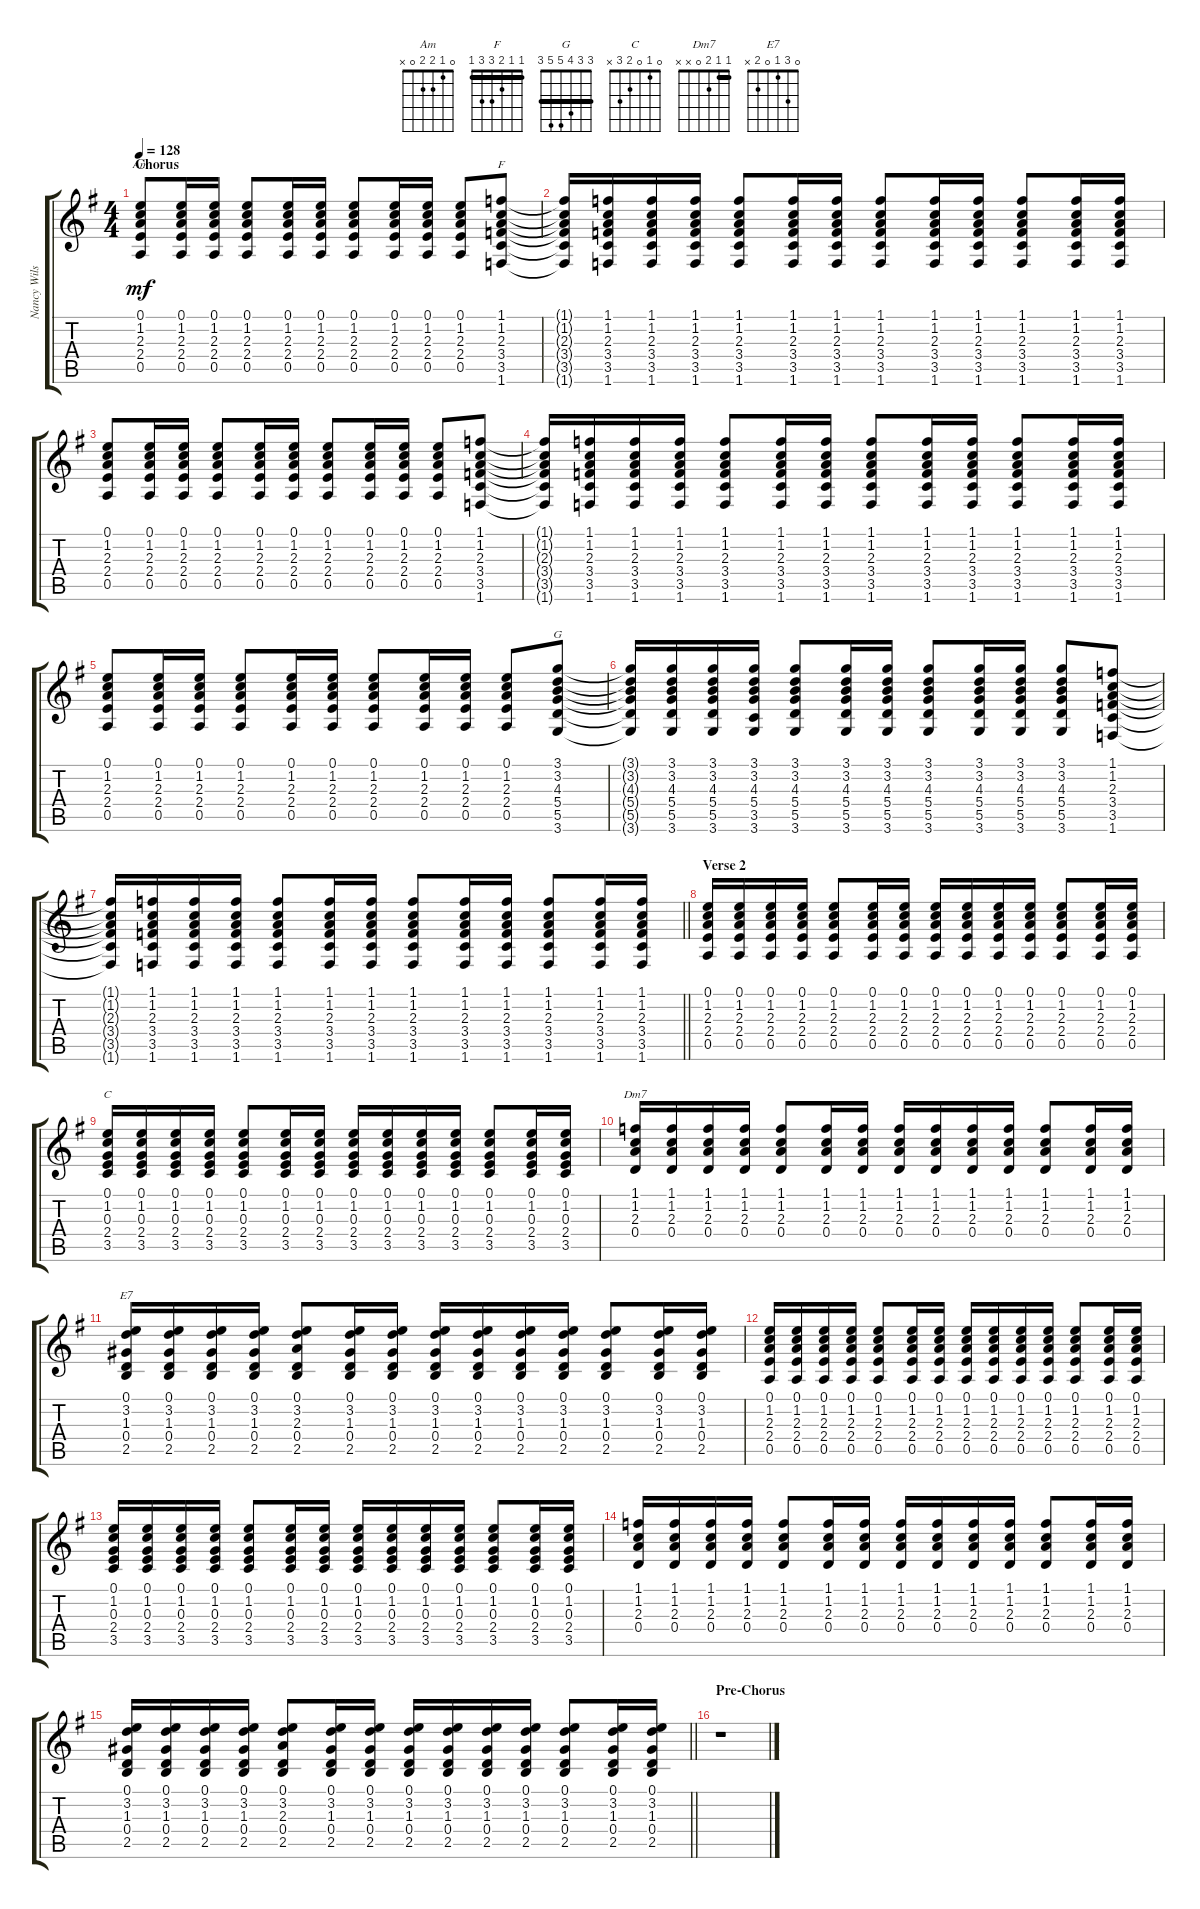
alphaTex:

\track ("Nancy Wilson" "Nancy Wils") {instrument acousticguitarsteel}
\staff {score tabs}
\tuning (E4 B3 G3 D3 A2 E2) {hide}
\chord ("Am" 0 1 2 2 0 x)
\chord ("F" 1 1 2 3 3 1) {barre 1}
\chord ("G" 3 3 4 5 5 3) {barre 3}
\chord ("C" 0 1 0 2 3 x)
\chord ("Dm7" 1 1 2 0 x x) {barre 1}
\chord ("E7" 0 3 1 0 2 x)
\ts (4 4)
\section ("" "Chorus")
\tempo 128
\clef g2
\ks g
(0.1 1.2 2.3 2.4 0.5).8{ch "Am" dy mf} (0.1 1.2 2.3 2.4 0.5).16 (0.1 1.2 2.3 2.4 0.5).16 (0.1 1.2 2.3 2.4 0.5).8 (0.1 1.2 2.3 2.4 0.5).16 (0.1 1.2 2.3 2.4 0.5).16 (0.1 1.2 2.3 2.4 0.5).8 (0.1 1.2 2.3 2.4 0.5).16 (0.1 1.2 2.3 2.4 0.5).16 (0.1 1.2 2.3 2.4 0.5).8 (1.1 1.2 2.3 3.4 3.5 1.6).8{ch "F"} |
(1.1{t} 1.2{t} 2.3{t} 3.4{t} 3.5{t} 1.6{t}).16 (1.1 1.2 2.3 3.4 3.5 1.6).16 (1.1 1.2 2.3 3.4 3.5 1.6).16 (1.1 1.2 2.3 3.4 3.5 1.6).16 (1.1 1.2 2.3 3.4 3.5 1.6).8 (1.1 1.2 2.3 3.4 3.5 1.6).16 (1.1 1.2 2.3 3.4 3.5 1.6).16 (1.1 1.2 2.3 3.4 3.5 1.6).8 (1.1 1.2 2.3 3.4 3.5 1.6).16 (1.1 1.2 2.3 3.4 3.5 1.6).16 (1.1 1.2 2.3 3.4 3.5 1.6).8 (1.1 1.2 2.3 3.4 3.5 1.6).16 (1.1 1.2 2.3 3.4 3.5 1.6).16 |
(0.1 1.2 2.3 2.4 0.5).8 (0.1 1.2 2.3 2.4 0.5).16 (0.1 1.2 2.3 2.4 0.5).16 (0.1 1.2 2.3 2.4 0.5).8 (0.1 1.2 2.3 2.4 0.5).16 (0.1 1.2 2.3 2.4 0.5).16 (0.1 1.2 2.3 2.4 0.5).8 (0.1 1.2 2.3 2.4 0.5).16 (0.1 1.2 2.3 2.4 0.5).16 (0.1 1.2 2.3 2.4 0.5).8 (1.1 1.2 2.3 3.4 3.5 1.6).8 |
(1.1{t} 1.2{t} 2.3{t} 3.4{t} 3.5{t} 1.6{t}).16 (1.1 1.2 2.3 3.4 3.5 1.6).16 (1.1 1.2 2.3 3.4 3.5 1.6).16 (1.1 1.2 2.3 3.4 3.5 1.6).16 (1.1 1.2 2.3 3.4 3.5 1.6).8 (1.1 1.2 2.3 3.4 3.5 1.6).16 (1.1 1.2 2.3 3.4 3.5 1.6).16 (1.1 1.2 2.3 3.4 3.5 1.6).8 (1.1 1.2 2.3 3.4 3.5 1.6).16 (1.1 1.2 2.3 3.4 3.5 1.6).16 (1.1 1.2 2.3 3.4 3.5 1.6).8 (1.1 1.2 2.3 3.4 3.5 1.6).16 (1.1 1.2 2.3 3.4 3.5 1.6).16 |
(0.1 1.2 2.3 2.4 0.5).8 (0.1 1.2 2.3 2.4 0.5).16 (0.1 1.2 2.3 2.4 0.5).16 (0.1 1.2 2.3 2.4 0.5).8 (0.1 1.2 2.3 2.4 0.5).16 (0.1 1.2 2.3 2.4 0.5).16 (0.1 1.2 2.3 2.4 0.5).8 (0.1 1.2 2.3 2.4 0.5).16 (0.1 1.2 2.3 2.4 0.5).16 (0.1 1.2 2.3 2.4 0.5).8 (3.1 3.2 4.3 5.4 5.5 3.6).8{ch "G"} |
(3.1{t} 3.2{t} 4.3{t} 5.4{t} 5.5{t} 3.6{t}).16 (3.1 3.2 4.3 5.4 5.5 3.6).16 (3.1 3.2 4.3 5.4 5.5 3.6).16 (3.1 3.2 4.3 5.4 3.5 3.6).16 (3.1 3.2 4.3 5.4 5.5 3.6).8 (3.1 3.2 4.3 5.4 5.5 3.6).16 (3.1 3.2 4.3 5.4 5.5 3.6).16 (3.1 3.2 4.3 5.4 5.5 3.6).8 (3.1 3.2 4.3 5.4 5.5 3.6).16 (3.1 3.2 4.3 5.4 5.5 3.6).16 (3.1 3.2 4.3 5.4 5.5 3.6).8 (1.1 1.2 2.3 3.4 3.5 1.6).8 |
\barLineRight lightlight
(1.1{t} 1.2{t} 2.3{t} 3.4{t} 3.5{t} 1.6{t}).16 (1.1 1.2 2.3 3.4 3.5 1.6).16 (1.1 1.2 2.3 3.4 3.5 1.6).16 (1.1 1.2 2.3 3.4 3.5 1.6).16 (1.1 1.2 2.3 3.4 3.5 1.6).8 (1.1 1.2 2.3 3.4 3.5 1.6).16 (1.1 1.2 2.3 3.4 3.5 1.6).16 (1.1 1.2 2.3 3.4 3.5 1.6).8 (1.1 1.2 2.3 3.4 3.5 1.6).16 (1.1 1.2 2.3 3.4 3.5 1.6).16 (1.1 1.2 2.3 3.4 3.5 1.6).8 (1.1 1.2 2.3 3.4 3.5 1.6).16 (1.1 1.2 2.3 3.4 3.5 1.6).16 |
\section ("" "Verse 2")
(0.1 1.2 2.3 2.4 0.5).16 (0.1 1.2 2.3 2.4 0.5).16 (0.1 1.2 2.3 2.4 0.5).16 (0.1 1.2 2.3 2.4 0.5).16 (0.1 1.2 2.3 2.4 0.5).8 (0.1 1.2 2.3 2.4 0.5).16 (0.1 1.2 2.3 2.4 0.5).16 (0.1 1.2 2.3 2.4 0.5).16 (0.1 1.2 2.3 2.4 0.5).16 (0.1 1.2 2.3 2.4 0.5).16 (0.1 1.2 2.3 2.4 0.5).16 (0.1 1.2 2.3 2.4 0.5).8 (0.1 1.2 2.3 2.4 0.5).16 (0.1 1.2 2.3 2.4 0.5).16 |
(0.1 1.2 0.3 2.4 3.5).16{ch "C"} (0.1 1.2 0.3 2.4 3.5).16 (0.1 1.2 0.3 2.4 3.5).16 (0.1 1.2 0.3 2.4 3.5).16 (0.1 1.2 0.3 2.4 3.5).8 (0.1 1.2 0.3 2.4 3.5).16 (0.1 1.2 0.3 2.4 3.5).16 (0.1 1.2 0.3 2.4 3.5).16 (0.1 1.2 0.3 2.4 3.5).16 (0.1 1.2 0.3 2.4 3.5).16 (0.1 1.2 0.3 2.4 3.5).16 (0.1 1.2 0.3 2.4 3.5).8 (0.1 1.2 0.3 2.4 3.5).16 (0.1 1.2 0.3 2.4 3.5).16 |
(1.1 1.2 2.3 0.4).16{ch "Dm7"} (1.1 1.2 2.3 0.4).16 (1.1 1.2 2.3 0.4).16 (1.1 1.2 2.3 0.4).16 (1.1 1.2 2.3 0.4).8 (1.1 1.2 2.3 0.4).16 (1.1 1.2 2.3 0.4).16 (1.1 1.2 2.3 0.4).16 (1.1 1.2 2.3 0.4).16 (1.1 1.2 2.3 0.4).16 (1.1 1.2 2.3 0.4).16 (1.1 1.2 2.3 0.4).8 (1.1 1.2 2.3 0.4).16 (1.1 1.2 2.3 0.4).16 |
(0.1 3.2 1.3 0.4 2.5).16{ch "E7"} (0.1 3.2 1.3 0.4 2.5).16 (0.1 3.2 1.3 0.4 2.5).16 (0.1 3.2 1.3 0.4 2.5).16 (0.1 3.2 2.3 0.4 2.5).8 (0.1 3.2 1.3 0.4 2.5).16 (0.1 3.2 1.3 0.4 2.5).16 (0.1 3.2 1.3 0.4 2.5).16 (0.1 3.2 1.3 0.4 2.5).16 (0.1 3.2 1.3 0.4 2.5).16 (0.1 3.2 1.3 0.4 2.5).16 (0.1 3.2 1.3 0.4 2.5).8 (0.1 3.2 1.3 0.4 2.5).16 (0.1 3.2 1.3 0.4 2.5).16 |
(0.1 1.2 2.3 2.4 0.5).16 (0.1 1.2 2.3 2.4 0.5).16 (0.1 1.2 2.3 2.4 0.5).16 (0.1 1.2 2.3 2.4 0.5).16 (0.1 1.2 2.3 2.4 0.5).8 (0.1 1.2 2.3 2.4 0.5).16 (0.1 1.2 2.3 2.4 0.5).16 (0.1 1.2 2.3 2.4 0.5).16 (0.1 1.2 2.3 2.4 0.5).16 (0.1 1.2 2.3 2.4 0.5).16 (0.1 1.2 2.3 2.4 0.5).16 (0.1 1.2 2.3 2.4 0.5).8 (0.1 1.2 2.3 2.4 0.5).16 (0.1 1.2 2.3 2.4 0.5).16 |
(0.1 1.2 0.3 2.4 3.5).16 (0.1 1.2 0.3 2.4 3.5).16 (0.1 1.2 0.3 2.4 3.5).16 (0.1 1.2 0.3 2.4 3.5).16 (0.1 1.2 0.3 2.4 3.5).8 (0.1 1.2 0.3 2.4 3.5).16 (0.1 1.2 0.3 2.4 3.5).16 (0.1 1.2 0.3 2.4 3.5).16 (0.1 1.2 0.3 2.4 3.5).16 (0.1 1.2 0.3 2.4 3.5).16 (0.1 1.2 0.3 2.4 3.5).16 (0.1 1.2 0.3 2.4 3.5).8 (0.1 1.2 0.3 2.4 3.5).16 (0.1 1.2 0.3 2.4 3.5).16 |
(1.1 1.2 2.3 0.4).16 (1.1 1.2 2.3 0.4).16 (1.1 1.2 2.3 0.4).16 (1.1 1.2 2.3 0.4).16 (1.1 1.2 2.3 0.4).8 (1.1 1.2 2.3 0.4).16 (1.1 1.2 2.3 0.4).16 (1.1 1.2 2.3 0.4).16 (1.1 1.2 2.3 0.4).16 (1.1 1.2 2.3 0.4).16 (1.1 1.2 2.3 0.4).16 (1.1 1.2 2.3 0.4).8 (1.1 1.2 2.3 0.4).16 (1.1 1.2 2.3 0.4).16 |
\barLineRight lightlight
(0.1 3.2 1.3 0.4 2.5).16 (0.1 3.2 1.3 0.4 2.5).16 (0.1 3.2 1.3 0.4 2.5).16 (0.1 3.2 1.3 0.4 2.5).16 (0.1 3.2 2.3 0.4 2.5).8 (0.1 3.2 1.3 0.4 2.5).16 (0.1 3.2 1.3 0.4 2.5).16 (0.1 3.2 1.3 0.4 2.5).16 (0.1 3.2 1.3 0.4 2.5).16 (0.1 3.2 1.3 0.4 2.5).16 (0.1 3.2 1.3 0.4 2.5).16 (0.1 3.2 1.3 0.4 2.5).8 (0.1 3.2 1.3 0.4 2.5).16 (0.1 3.2 1.3 0.4 2.5).16 |
\section ("" "Pre-Chorus")
r.1
